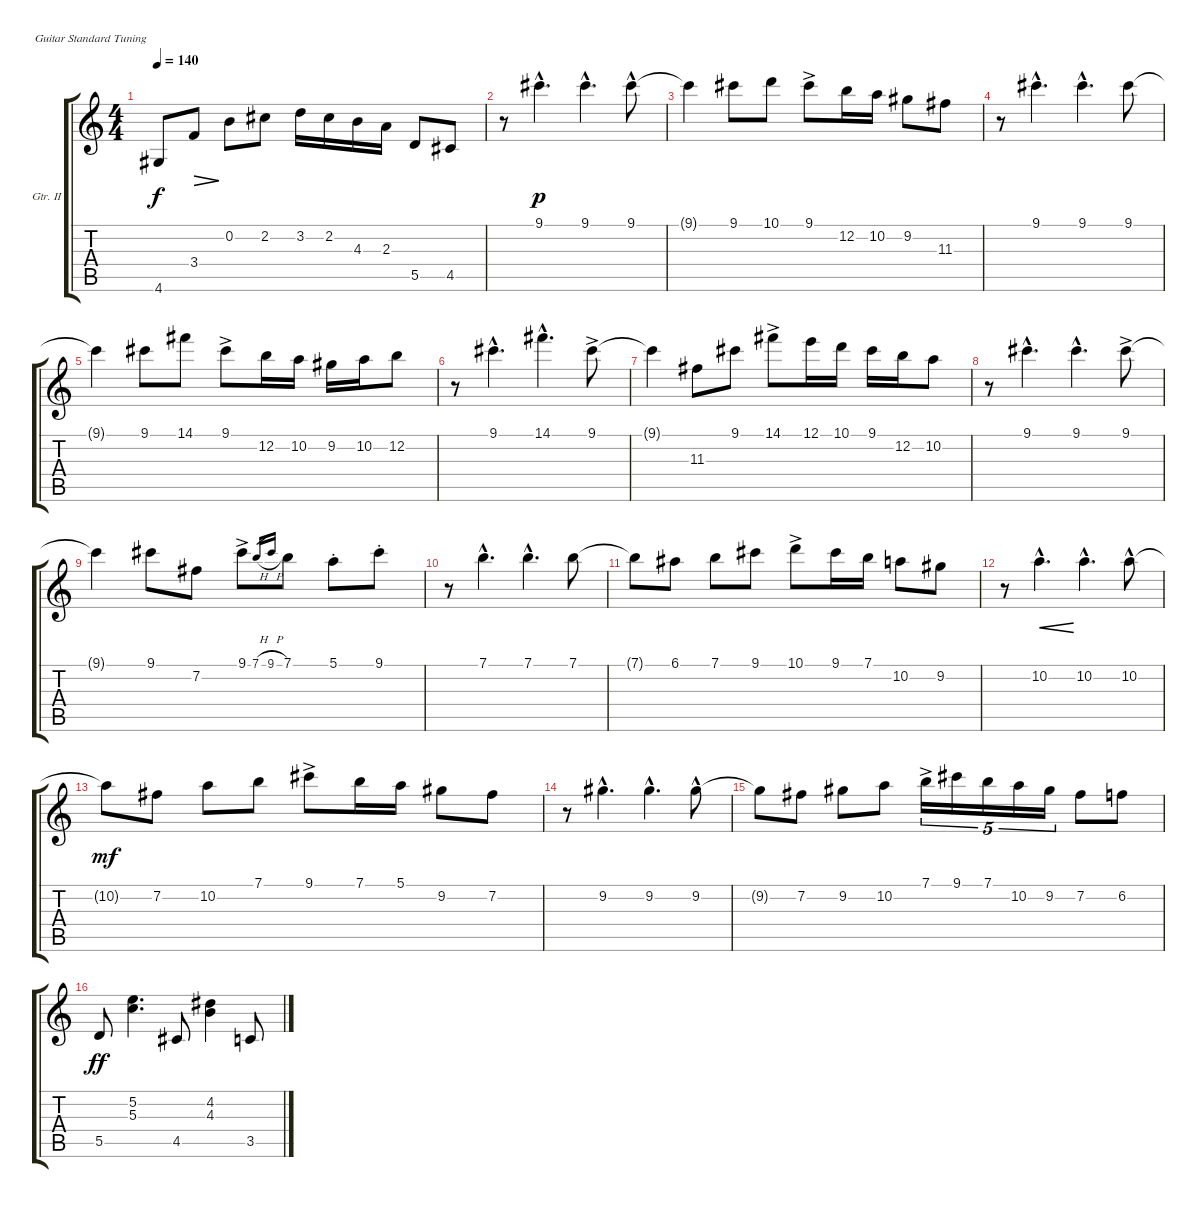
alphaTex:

\bracketExtendMode groupsimilarinstruments
\firstSystemTrackNameOrientation horizontal
\otherSystemsTrackNameOrientation horizontal
\track ("Gtr. II" "Gtr. II") {instrument acousticguitarnylon}
\staff {score tabs}
\tuning (E4 B3 G3 D3 A2 E2)
\ts (4 4)
\tempo 140
\clef g2
\ks c
4.6.8{dy f} 3.4.8{dec} 0.2.8 2.2.8 3.2.16 2.2.16 4.3.16 2.3.16 5.5.8 4.5.8 |
r.8 9.1{hac}.4{d dy p} 9.1{hac}.4{d} 9.1{hac}.8 |
9.1{t}.4 9.1.8 10.1.8 9.1{ac}.8 12.2.16 10.2.16 9.2.8 11.3.8 |
r.8 9.1{hac}.4{d} 9.1{hac}.4{d} 9.1.8 |
9.1{t}.4 9.1.8 14.1.8 9.1{ac}.8 12.2.16 10.2.16 9.2.16 10.2.16 12.2.8 |
r.8 9.1{hac}.4{d} 14.1{hac}.4{d} 9.1{ac}.8 |
9.1{t}.4 11.3.8 9.1.8 14.1{ac}.8 12.1.16 10.1.16 9.1.16 12.2.16 10.2.8 |
r.8 9.1{hac}.4{d} 9.1{hac}.4{d} 9.1{ac}.8 |
9.1{t}.4 9.1.8 7.2.8 9.1{ac}.8 7.1{h}.16{gr} 9.1{h}.16{gr} 7.1.8 5.1{st}.8 9.1{st}.8 |
r.8 7.1{hac}.4{d} 7.1{hac}.4{d} 7.1.8 |
7.1{t}.8 6.1.8 7.1.8 9.1.8 10.1{ac}.8 9.1.16 7.1.16 10.2.8 9.2.8 |
r.8 10.2{hac}.4{d cre} 10.2{hac}.4{d} 10.2{hac}.8 |
10.2{t}.8{dy mf} 7.2.8 10.2.8 7.1.8 9.1{ac}.8 7.1.16 5.1.16 9.2.8 7.2.8 |
r.8 9.2{hac}.4{d} 9.2{hac}.4{d} 9.2{hac}.8 |
9.2{t}.8 7.2.8 9.2.8 10.2.8 7.1{ac}.16{tu (5 4)} 9.1.16{tu (5 4)} 7.1.16{tu (5 4)} 10.2.16{tu (5 4)} 9.2.16{tu (5 4)} 7.2.8 6.2.8 |
5.5.8{dy ff} (5.2 5.3).4{d} 4.5.8 (4.2 4.3).4 3.5.8
